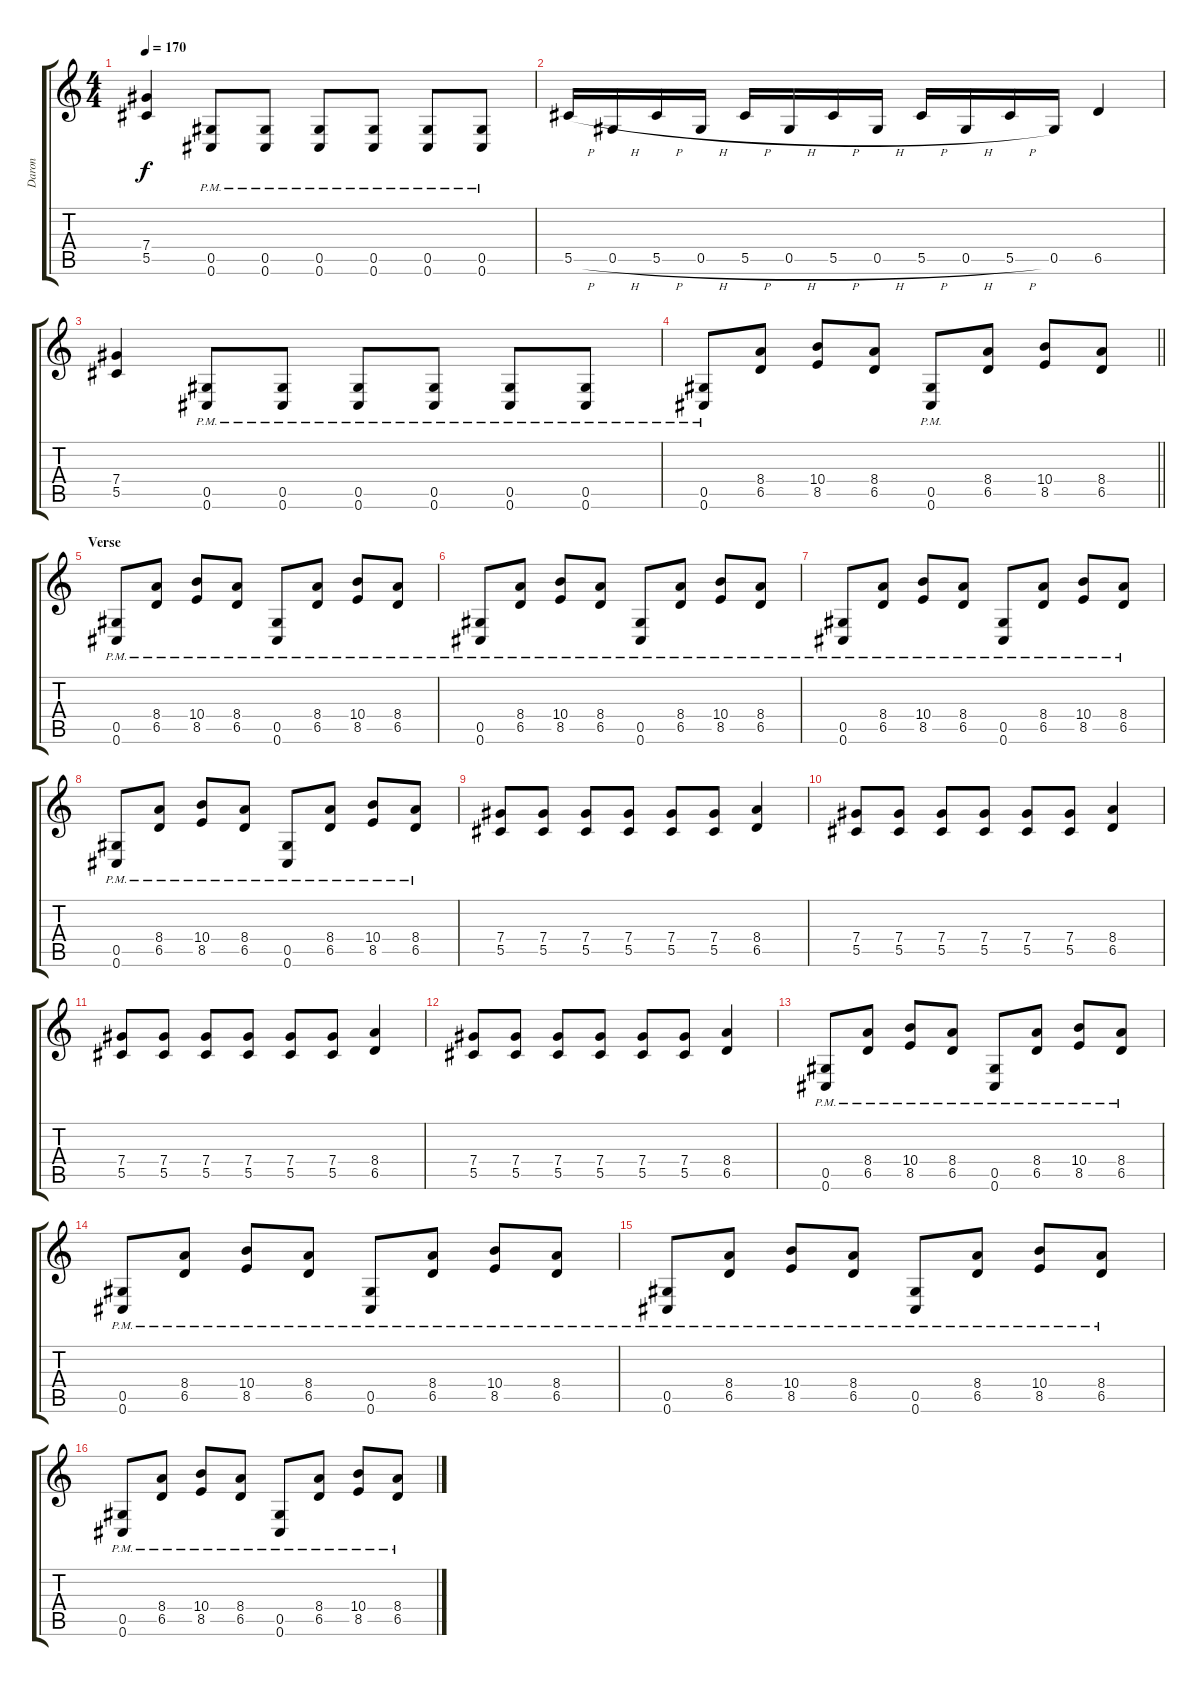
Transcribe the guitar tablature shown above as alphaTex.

\track ("Daron" "Daron") {instrument distortionguitar}
\staff {score tabs}
\tuning (Eb4 Bb3 Gb3 Db3 Ab2 Db2) {hide}
\ts (4 4)
\tempo 170
\clef g2
\ks c
(7.4 5.5).4{dy f} (0.5{pm} 0.6{pm}).8 (0.5{pm} 0.6{pm}).8 (0.5{pm} 0.6{pm}).8 (0.5{pm} 0.6{pm}).8 (0.5{pm} 0.6{pm}).8 (0.5{pm} 0.6{pm}).8 |
5.5{h}.16 0.5{h}.16 5.5{h}.16 0.5{h}.16 5.5{h}.16 0.5{h}.16 5.5{h}.16 0.5{h}.16 5.5{h}.16 0.5{h}.16 5.5{h}.16 0.5.16 6.5.4 |
(7.4 5.5).4 (0.5{pm} 0.6{pm}).8 (0.5{pm} 0.6{pm}).8 (0.5{pm} 0.6{pm}).8 (0.5{pm} 0.6{pm}).8 (0.5{pm} 0.6{pm}).8 (0.5{pm} 0.6{pm}).8 |
\barLineRight lightlight
(0.5{pm} 0.6{pm}).8 (8.4 6.5).8 (10.4 8.5).8 (8.4 6.5).8 (0.5{pm} 0.6{pm}).8 (8.4 6.5).8 (10.4 8.5).8 (8.4 6.5).8 |
\section ("" "Verse")
(0.5{pm} 0.6{pm}).8 (8.4{pm} 6.5{pm}).8 (10.4{pm} 8.5{pm}).8 (8.4{pm} 6.5{pm}).8 (0.5{pm} 0.6{pm}).8 (8.4{pm} 6.5{pm}).8 (10.4{pm} 8.5{pm}).8 (8.4{pm} 6.5{pm}).8 |
(0.5{pm} 0.6{pm}).8 (8.4{pm} 6.5{pm}).8 (10.4{pm} 8.5{pm}).8 (8.4{pm} 6.5{pm}).8 (0.5{pm} 0.6{pm}).8 (8.4{pm} 6.5{pm}).8 (10.4{pm} 8.5{pm}).8 (8.4{pm} 6.5{pm}).8 |
(0.5{pm} 0.6{pm}).8 (8.4{pm} 6.5{pm}).8 (10.4{pm} 8.5{pm}).8 (8.4{pm} 6.5{pm}).8 (0.5{pm} 0.6{pm}).8 (8.4{pm} 6.5{pm}).8 (10.4{pm} 8.5{pm}).8 (8.4{pm} 6.5{pm}).8 |
(0.5{pm} 0.6{pm}).8 (8.4{pm} 6.5{pm}).8 (10.4{pm} 8.5{pm}).8 (8.4{pm} 6.5{pm}).8 (0.5{pm} 0.6{pm}).8 (8.4{pm} 6.5{pm}).8 (10.4{pm} 8.5{pm}).8 (8.4{pm} 6.5{pm}).8 |
(7.4 5.5).8 (7.4 5.5).8 (7.4 5.5).8 (7.4 5.5).8 (7.4 5.5).8 (7.4 5.5).8 (8.4 6.5).4 |
(7.4 5.5).8 (7.4 5.5).8 (7.4 5.5).8 (7.4 5.5).8 (7.4 5.5).8 (7.4 5.5).8 (8.4 6.5).4 |
(7.4 5.5).8 (7.4 5.5).8 (7.4 5.5).8 (7.4 5.5).8 (7.4 5.5).8 (7.4 5.5).8 (8.4 6.5).4 |
(7.4 5.5).8 (7.4 5.5).8 (7.4 5.5).8 (7.4 5.5).8 (7.4 5.5).8 (7.4 5.5).8 (8.4 6.5).4 |
(0.5{pm} 0.6{pm}).8 (8.4{pm} 6.5{pm}).8 (10.4{pm} 8.5{pm}).8 (8.4{pm} 6.5{pm}).8 (0.5{pm} 0.6{pm}).8 (8.4{pm} 6.5{pm}).8 (10.4{pm} 8.5{pm}).8 (8.4{pm} 6.5{pm}).8 |
(0.5{pm} 0.6{pm}).8 (8.4{pm} 6.5{pm}).8 (10.4{pm} 8.5{pm}).8 (8.4{pm} 6.5{pm}).8 (0.5{pm} 0.6{pm}).8 (8.4{pm} 6.5{pm}).8 (10.4{pm} 8.5{pm}).8 (8.4{pm} 6.5{pm}).8 |
(0.5{pm} 0.6{pm}).8 (8.4{pm} 6.5{pm}).8 (10.4{pm} 8.5{pm}).8 (8.4{pm} 6.5{pm}).8 (0.5{pm} 0.6{pm}).8 (8.4{pm} 6.5{pm}).8 (10.4{pm} 8.5{pm}).8 (8.4{pm} 6.5{pm}).8 |
(0.5{pm} 0.6{pm}).8 (8.4{pm} 6.5{pm}).8 (10.4{pm} 8.5{pm}).8 (8.4{pm} 6.5{pm}).8 (0.5{pm} 0.6{pm}).8 (8.4{pm} 6.5{pm}).8 (10.4{pm} 8.5{pm}).8 (8.4{pm} 6.5{pm}).8
